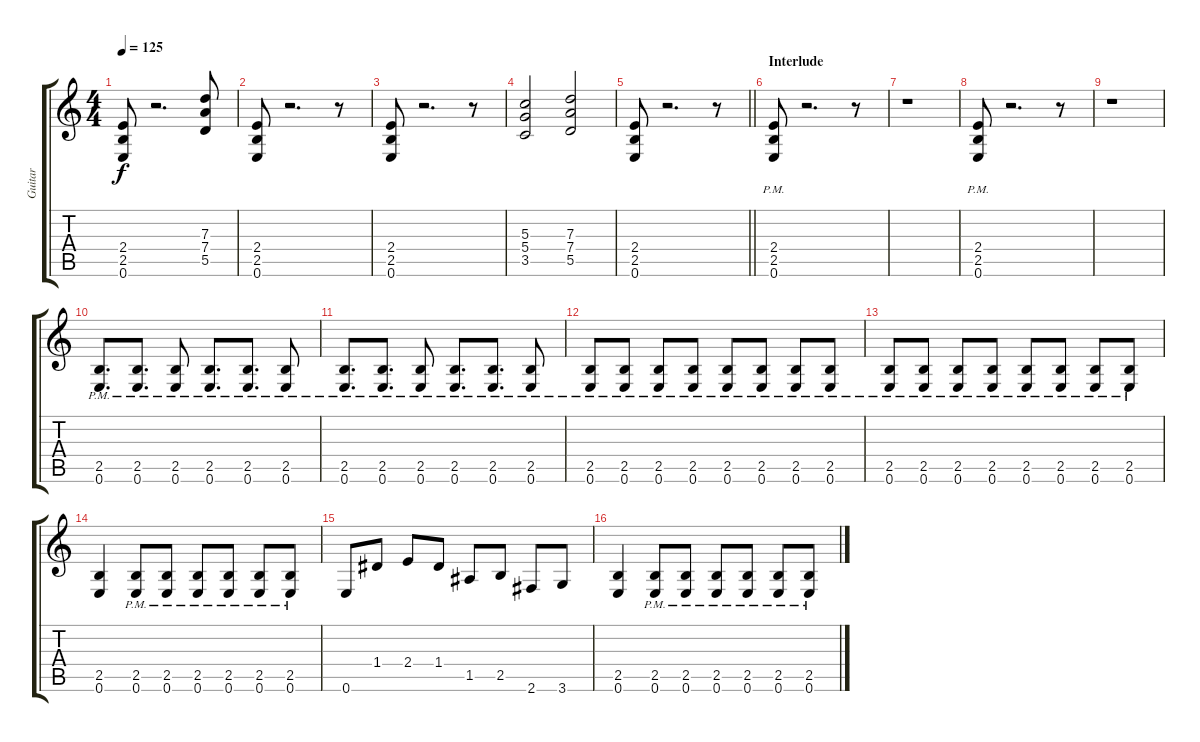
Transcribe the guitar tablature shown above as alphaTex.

\track ("Guitar " "Guitar ") {instrument distortionguitar}
\staff {score tabs}
\tuning (E4 B3 G3 D3 A2 E2) {hide}
\ts (4 4)
\tempo 125
\clef g2
\ks c
(2.4 2.5 0.6).8{dy f} r.2{d} (7.3 7.4 5.5).8 |
(2.4 2.5 0.6).8 r.2{d} r.8 |
(2.4 2.5 0.6).8 r.2{d} r.8 |
(5.3 5.4 3.5).2 (7.3 7.4 5.5).2 |
\barLineRight lightlight
(2.4 2.5 0.6).8 r.2{d} r.8 |
\section ("" "Interlude ")
(2.4{pm} 2.5{pm} 0.6{pm}).8 r.2{d} r.8 |
r.1 |
(2.4{pm} 2.5{pm} 0.6{pm}).8 r.2{d} r.8 |
r.1 |
(2.5{pm} 0.6{pm}).8{d} (2.5{pm} 0.6{pm}).8{d} (2.5{pm} 0.6{pm}).8 (2.5{pm} 0.6{pm}).8{d} (2.5{pm} 0.6{pm}).8{d} (2.5{pm} 0.6{pm}).8 |
(2.5{pm} 0.6{pm}).8{d} (2.5{pm} 0.6{pm}).8{d} (2.5{pm} 0.6{pm}).8 (2.5{pm} 0.6{pm}).8{d} (2.5{pm} 0.6{pm}).8{d} (2.5{pm} 0.6{pm}).8 |
(2.5{pm} 0.6{pm}).8 (2.5{pm} 0.6{pm}).8 (2.5{pm} 0.6{pm}).8 (2.5{pm} 0.6{pm}).8 (2.5{pm} 0.6{pm}).8 (2.5{pm} 0.6{pm}).8 (2.5{pm} 0.6{pm}).8 (2.5{pm} 0.6{pm}).8 |
(2.5{pm} 0.6{pm}).8 (2.5{pm} 0.6{pm}).8 (2.5{pm} 0.6{pm}).8 (2.5{pm} 0.6{pm}).8 (2.5{pm} 0.6{pm}).8 (2.5{pm} 0.6{pm}).8 (2.5{pm} 0.6{pm}).8 (2.5{pm} 0.6{pm}).8 |
(2.5 0.6).4 (2.5{pm} 0.6{pm}).8 (2.5{pm} 0.6{pm}).8 (2.5{pm} 0.6{pm}).8 (2.5{pm} 0.6{pm}).8 (2.5{pm} 0.6{pm}).8 (2.5{pm} 0.6{pm}).8 |
0.6.8 1.4.8 2.4.8 1.4.8 1.5.8 2.5.8 2.6.8 3.6.8 |
(2.5 0.6).4 (2.5{pm} 0.6{pm}).8 (2.5{pm} 0.6{pm}).8 (2.5{pm} 0.6{pm}).8 (2.5{pm} 0.6{pm}).8 (2.5{pm} 0.6{pm}).8 (2.5{pm} 0.6{pm}).8
